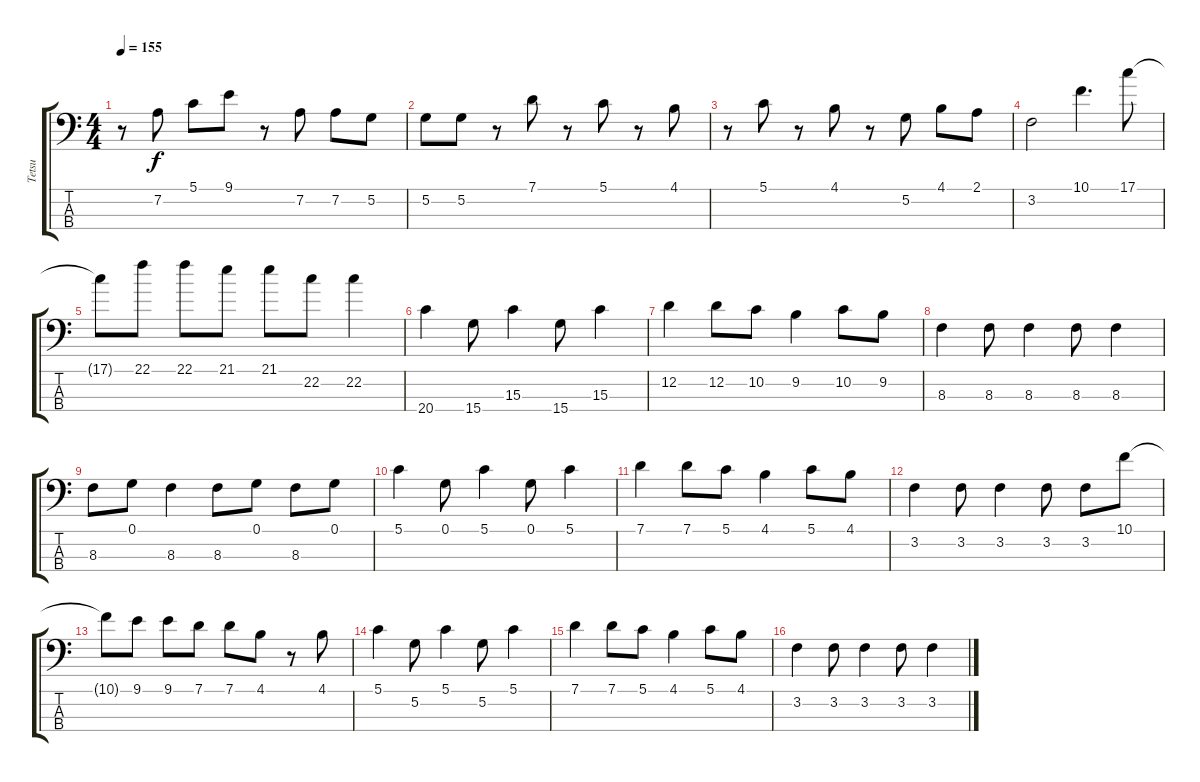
\track ("Tetsu" "Tetsu") {instrument electricbassfinger}
\staff {score tabs}
\tuning (G2 D2 A1 E1) {hide}
\ts (4 4)
\tempo 155
\clef f4
\ks c
r.8{dy f} 7.2.8 5.1.8 9.1.8 r.8 7.2.8 7.2.8 5.2.8 |
5.2.8 5.2.8 r.8 7.1.8 r.8 5.1.8 r.8 4.1.8 |
r.8 5.1.8 r.8 4.1.8 r.8 5.2.8 4.1.8 2.1.8 |
3.2.2 10.1.4{d} 17.1.8 |
17.1{t}.8 22.1.8 22.1.8 21.1.8 21.1.8 22.2.8 22.2.4 |
20.4.4 15.4.8 15.3.4 15.4.8 15.3.4 |
12.2.4 12.2.8 10.2.8 9.2.4 10.2.8 9.2.8 |
8.3.4 8.3.8 8.3.4 8.3.8 8.3.4 |
8.3.8 0.1.8 8.3.4 8.3.8 0.1.8 8.3.8 0.1.8 |
5.1.4 0.1.8 5.1.4 0.1.8 5.1.4 |
7.1.4 7.1.8 5.1.8 4.1.4 5.1.8 4.1.8 |
3.2.4 3.2.8 3.2.4 3.2.8 3.2.8 10.1.8 |
10.1{t}.8 9.1.8 9.1.8 7.1.8 7.1.8 4.1.8 r.8 4.1.8 |
5.1.4 5.2.8 5.1.4 5.2.8 5.1.4 |
7.1.4 7.1.8 5.1.8 4.1.4 5.1.8 4.1.8 |
3.2.4 3.2.8 3.2.4 3.2.8 3.2.4
